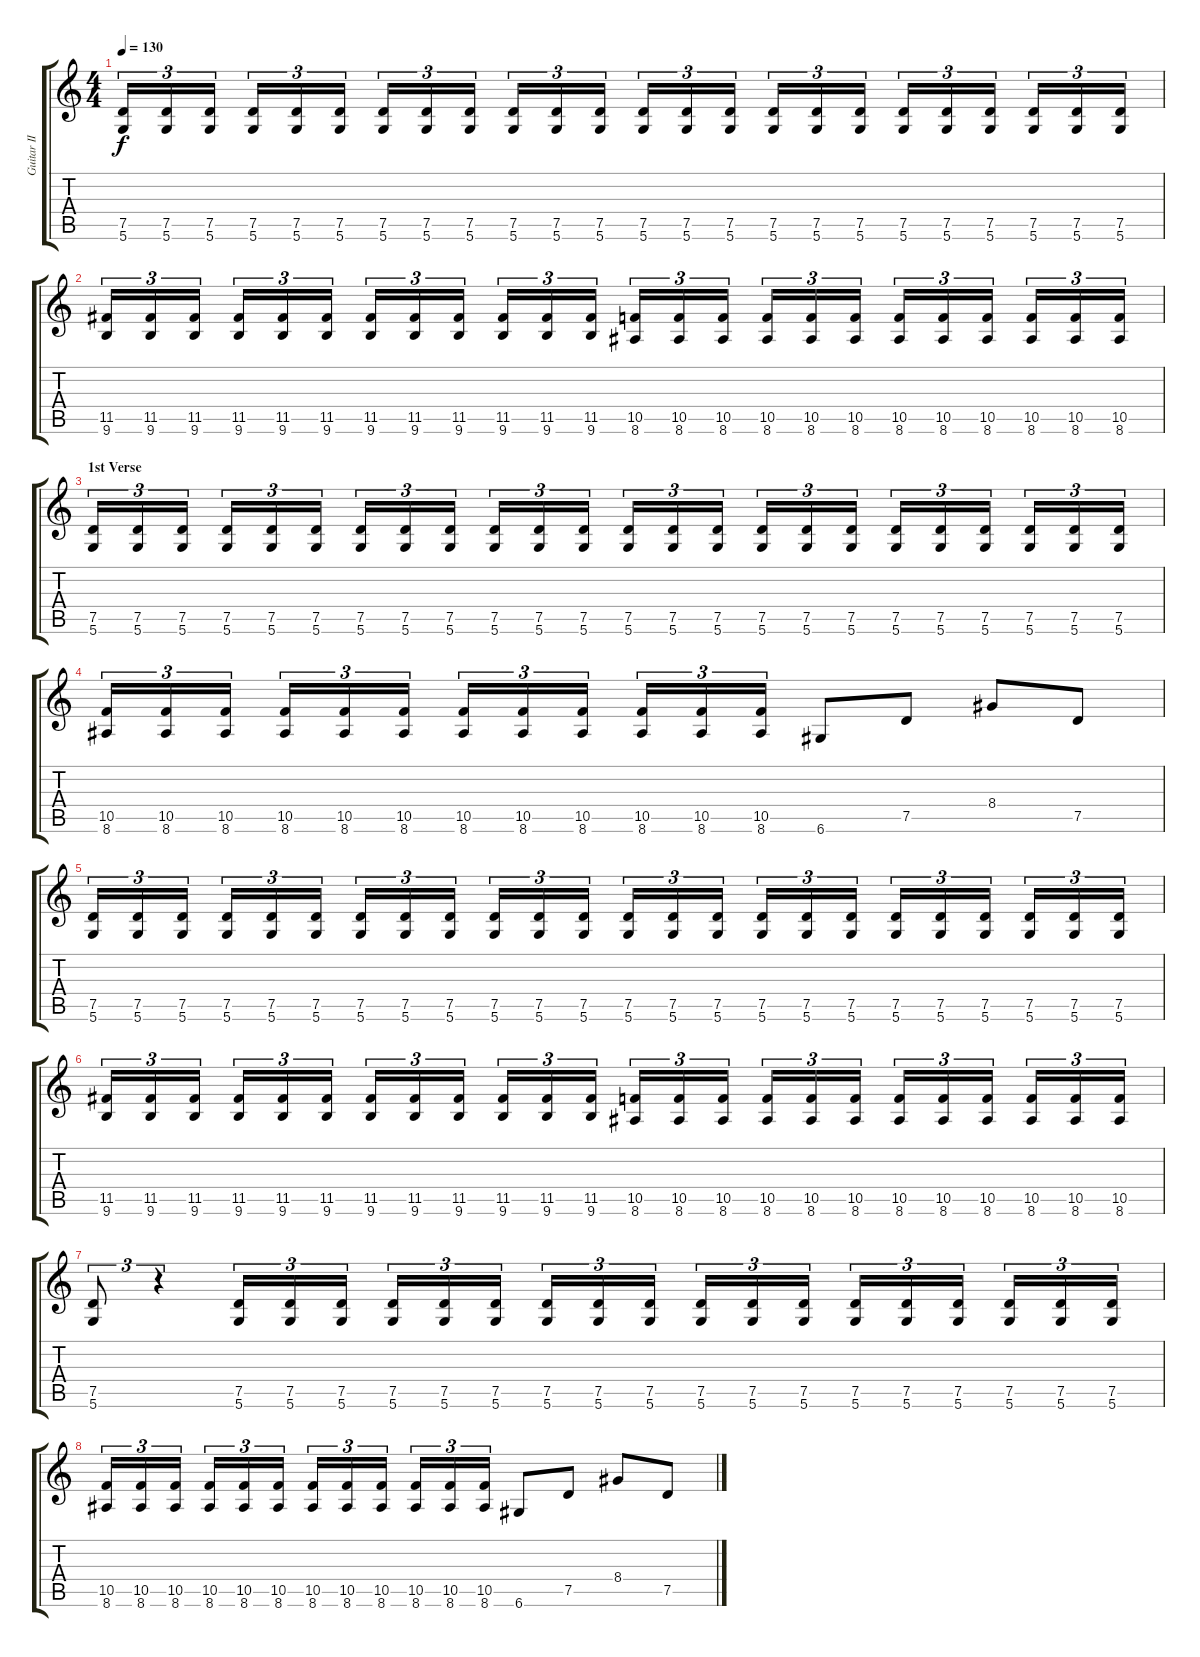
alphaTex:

\track ("Guitar II" "Guitar II") {instrument distortionguitar}
\staff {score tabs}
\tuning (D4 A3 F3 C3 G2 D2) {hide}
\ts (4 4)
\tempo 130
\clef g2
\ks c
(7.5 5.6).16{tu (3 2) dy f} (7.5 5.6).16{tu (3 2)} (7.5 5.6).16{tu (3 2)} (7.5 5.6).16{tu (3 2)} (7.5 5.6).16{tu (3 2)} (7.5 5.6).16{tu (3 2)} (7.5 5.6).16{tu (3 2)} (7.5 5.6).16{tu (3 2)} (7.5 5.6).16{tu (3 2)} (7.5 5.6).16{tu (3 2)} (7.5 5.6).16{tu (3 2)} (7.5 5.6).16{tu (3 2)} (7.5 5.6).16{tu (3 2)} (7.5 5.6).16{tu (3 2)} (7.5 5.6).16{tu (3 2)} (7.5 5.6).16{tu (3 2)} (7.5 5.6).16{tu (3 2)} (7.5 5.6).16{tu (3 2)} (7.5 5.6).16{tu (3 2)} (7.5 5.6).16{tu (3 2)} (7.5 5.6).16{tu (3 2)} (7.5 5.6).16{tu (3 2)} (7.5 5.6).16{tu (3 2)} (7.5 5.6).16{tu (3 2)} |
(11.5 9.6).16{tu (3 2)} (11.5 9.6).16{tu (3 2)} (11.5 9.6).16{tu (3 2)} (11.5 9.6).16{tu (3 2)} (11.5 9.6).16{tu (3 2)} (11.5 9.6).16{tu (3 2)} (11.5 9.6).16{tu (3 2)} (11.5 9.6).16{tu (3 2)} (11.5 9.6).16{tu (3 2)} (11.5 9.6).16{tu (3 2)} (11.5 9.6).16{tu (3 2)} (11.5 9.6).16{tu (3 2)} (10.5 8.6).16{tu (3 2)} (10.5 8.6).16{tu (3 2)} (10.5 8.6).16{tu (3 2)} (10.5 8.6).16{tu (3 2)} (10.5 8.6).16{tu (3 2)} (10.5 8.6).16{tu (3 2)} (10.5 8.6).16{tu (3 2)} (10.5 8.6).16{tu (3 2)} (10.5 8.6).16{tu (3 2)} (10.5 8.6).16{tu (3 2)} (10.5 8.6).16{tu (3 2)} (10.5 8.6).16{tu (3 2)} |
\section ("" "1st Verse")
(7.5 5.6).16{tu (3 2)} (7.5 5.6).16{tu (3 2)} (7.5 5.6).16{tu (3 2)} (7.5 5.6).16{tu (3 2)} (7.5 5.6).16{tu (3 2)} (7.5 5.6).16{tu (3 2)} (7.5 5.6).16{tu (3 2)} (7.5 5.6).16{tu (3 2)} (7.5 5.6).16{tu (3 2)} (7.5 5.6).16{tu (3 2)} (7.5 5.6).16{tu (3 2)} (7.5 5.6).16{tu (3 2)} (7.5 5.6).16{tu (3 2)} (7.5 5.6).16{tu (3 2)} (7.5 5.6).16{tu (3 2)} (7.5 5.6).16{tu (3 2)} (7.5 5.6).16{tu (3 2)} (7.5 5.6).16{tu (3 2)} (7.5 5.6).16{tu (3 2)} (7.5 5.6).16{tu (3 2)} (7.5 5.6).16{tu (3 2)} (7.5 5.6).16{tu (3 2)} (7.5 5.6).16{tu (3 2)} (7.5 5.6).16{tu (3 2)} |
(10.5 8.6).16{tu (3 2)} (10.5 8.6).16{tu (3 2)} (10.5 8.6).16{tu (3 2)} (10.5 8.6).16{tu (3 2)} (10.5 8.6).16{tu (3 2)} (10.5 8.6).16{tu (3 2)} (10.5 8.6).16{tu (3 2)} (10.5 8.6).16{tu (3 2)} (10.5 8.6).16{tu (3 2)} (10.5 8.6).16{tu (3 2)} (10.5 8.6).16{tu (3 2)} (10.5 8.6).16{tu (3 2)} 6.6.8 7.5.8 8.4.8 7.5.8 |
(7.5 5.6).16{tu (3 2)} (7.5 5.6).16{tu (3 2)} (7.5 5.6).16{tu (3 2)} (7.5 5.6).16{tu (3 2)} (7.5 5.6).16{tu (3 2)} (7.5 5.6).16{tu (3 2)} (7.5 5.6).16{tu (3 2)} (7.5 5.6).16{tu (3 2)} (7.5 5.6).16{tu (3 2)} (7.5 5.6).16{tu (3 2)} (7.5 5.6).16{tu (3 2)} (7.5 5.6).16{tu (3 2)} (7.5 5.6).16{tu (3 2)} (7.5 5.6).16{tu (3 2)} (7.5 5.6).16{tu (3 2)} (7.5 5.6).16{tu (3 2)} (7.5 5.6).16{tu (3 2)} (7.5 5.6).16{tu (3 2)} (7.5 5.6).16{tu (3 2)} (7.5 5.6).16{tu (3 2)} (7.5 5.6).16{tu (3 2)} (7.5 5.6).16{tu (3 2)} (7.5 5.6).16{tu (3 2)} (7.5 5.6).16{tu (3 2)} |
(11.5 9.6).16{tu (3 2)} (11.5 9.6).16{tu (3 2)} (11.5 9.6).16{tu (3 2)} (11.5 9.6).16{tu (3 2)} (11.5 9.6).16{tu (3 2)} (11.5 9.6).16{tu (3 2)} (11.5 9.6).16{tu (3 2)} (11.5 9.6).16{tu (3 2)} (11.5 9.6).16{tu (3 2)} (11.5 9.6).16{tu (3 2)} (11.5 9.6).16{tu (3 2)} (11.5 9.6).16{tu (3 2)} (10.5 8.6).16{tu (3 2)} (10.5 8.6).16{tu (3 2)} (10.5 8.6).16{tu (3 2)} (10.5 8.6).16{tu (3 2)} (10.5 8.6).16{tu (3 2)} (10.5 8.6).16{tu (3 2)} (10.5 8.6).16{tu (3 2)} (10.5 8.6).16{tu (3 2)} (10.5 8.6).16{tu (3 2)} (10.5 8.6).16{tu (3 2)} (10.5 8.6).16{tu (3 2)} (10.5 8.6).16{tu (3 2)} |
(7.5 5.6).8{tu (3 2)} r.4{tu (3 2)} (7.5 5.6).16{tu (3 2)} (7.5 5.6).16{tu (3 2)} (7.5 5.6).16{tu (3 2)} (7.5 5.6).16{tu (3 2)} (7.5 5.6).16{tu (3 2)} (7.5 5.6).16{tu (3 2)} (7.5 5.6).16{tu (3 2)} (7.5 5.6).16{tu (3 2)} (7.5 5.6).16{tu (3 2)} (7.5 5.6).16{tu (3 2)} (7.5 5.6).16{tu (3 2)} (7.5 5.6).16{tu (3 2)} (7.5 5.6).16{tu (3 2)} (7.5 5.6).16{tu (3 2)} (7.5 5.6).16{tu (3 2)} (7.5 5.6).16{tu (3 2)} (7.5 5.6).16{tu (3 2)} (7.5 5.6).16{tu (3 2)} |
(10.5 8.6).16{tu (3 2)} (10.5 8.6).16{tu (3 2)} (10.5 8.6).16{tu (3 2)} (10.5 8.6).16{tu (3 2)} (10.5 8.6).16{tu (3 2)} (10.5 8.6).16{tu (3 2)} (10.5 8.6).16{tu (3 2)} (10.5 8.6).16{tu (3 2)} (10.5 8.6).16{tu (3 2)} (10.5 8.6).16{tu (3 2)} (10.5 8.6).16{tu (3 2)} (10.5 8.6).16{tu (3 2)} 6.6.8 7.5.8 8.4.8 7.5.8
